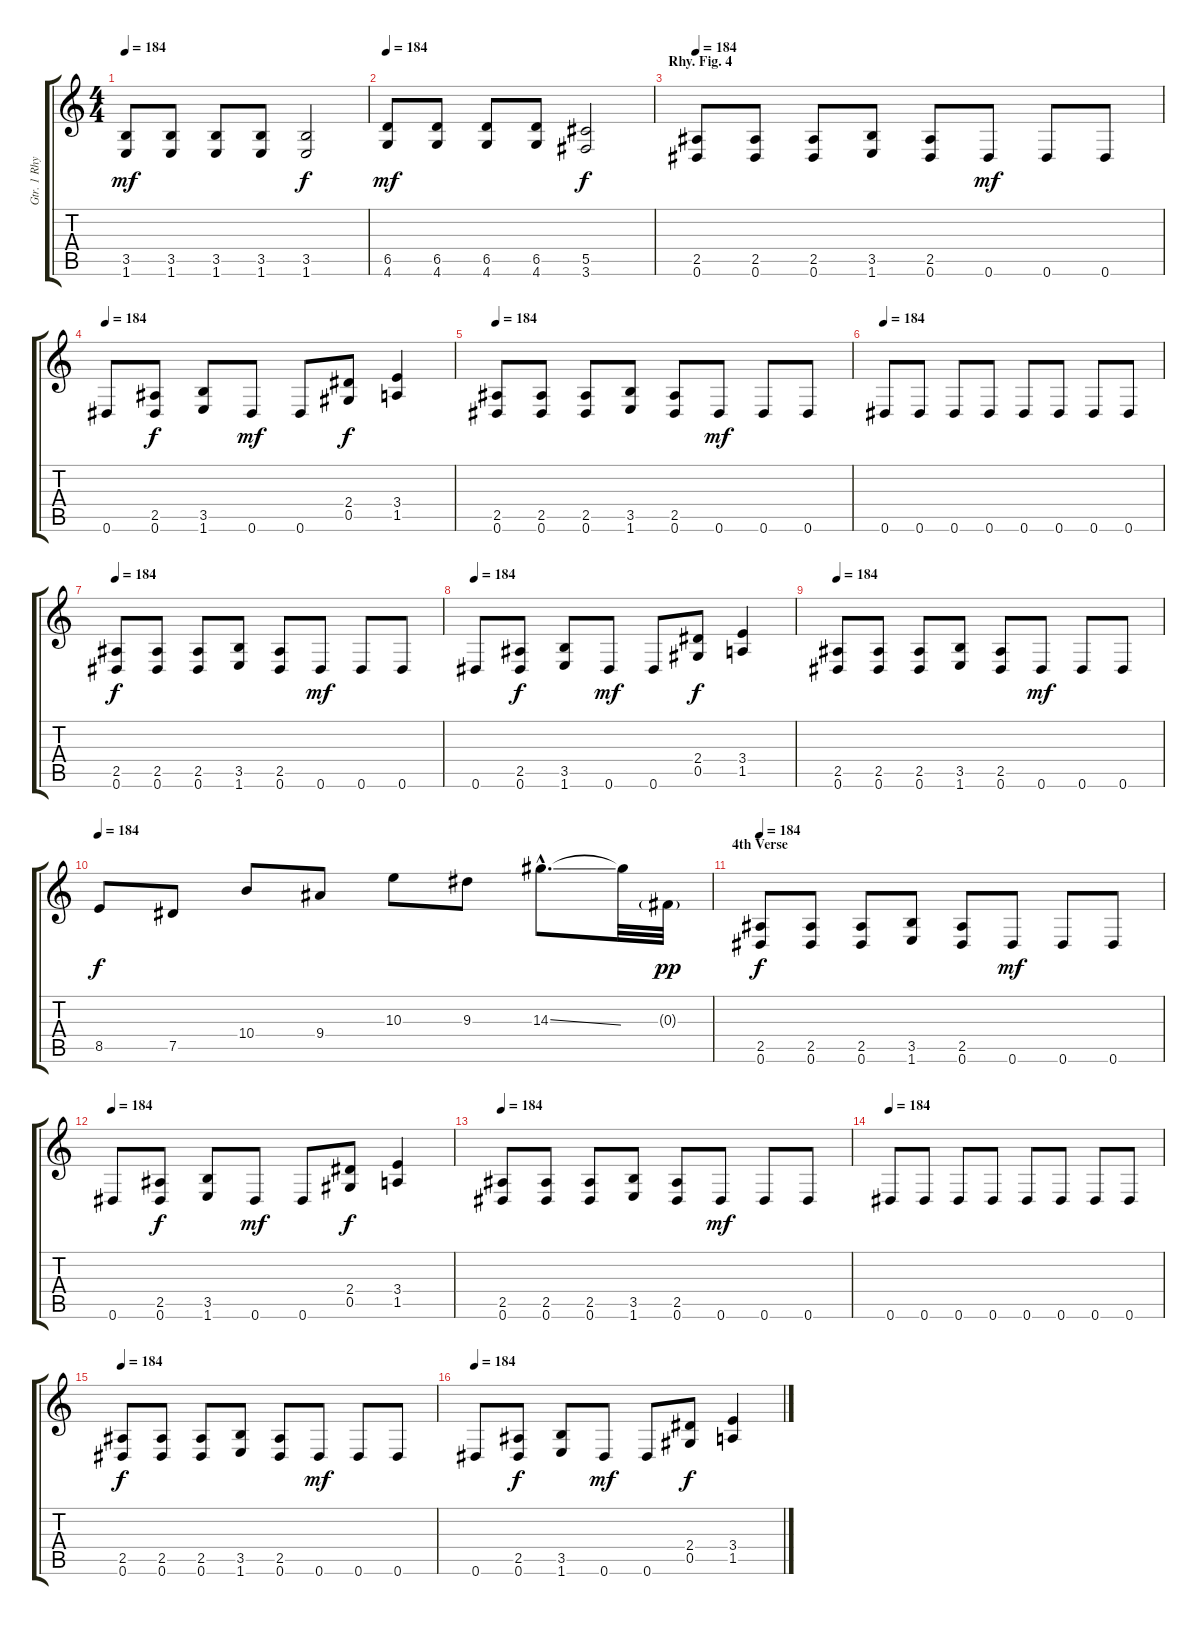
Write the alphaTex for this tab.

\track ("Gtr. 1 Rhytm" "Gtr. 1 Rhy") {instrument overdrivenguitar}
\staff {score tabs}
\tuning (Eb4 Bb3 Gb3 Db3 Ab2 Eb2) {hide}
\ts (4 4)
\tempo 184
\clef g2
\ks c
(3.5 1.6).8{dy mf} (3.5 1.6).8 (3.5 1.6).8 (3.5 1.6).8 (3.5 1.6).2{dy f} |
\tempo 184
(6.5 4.6).8{dy mf} (6.5 4.6).8 (6.5 4.6).8 (6.5 4.6).8 (5.5 3.6).2{dy f} |
\section ("" "Rhy. Fig. 4")
\tempo 184
(2.5 0.6).8 (2.5 0.6).8 (2.5 0.6).8 (3.5 1.6).8 (2.5 0.6).8 0.6.8{dy mf} 0.6.8 0.6.8 |
\tempo 184
0.6.8 (2.5 0.6).8{dy f} (3.5 1.6).8 0.6.8{dy mf} 0.6.8 (2.4 0.5).8{dy f} (3.4 1.5).4 |
\tempo 184
(2.5 0.6).8 (2.5 0.6).8 (2.5 0.6).8 (3.5 1.6).8 (2.5 0.6).8 0.6.8{dy mf} 0.6.8 0.6.8 |
\tempo 184
0.6.8 0.6.8 0.6.8 0.6.8 0.6.8 0.6.8 0.6.8 0.6.8 |
\tempo 184
(2.5 0.6).8{dy f} (2.5 0.6).8 (2.5 0.6).8 (3.5 1.6).8 (2.5 0.6).8 0.6.8{dy mf} 0.6.8 0.6.8 |
\tempo 184
0.6.8 (2.5 0.6).8{dy f} (3.5 1.6).8 0.6.8{dy mf} 0.6.8 (2.4 0.5).8{dy f} (3.4 1.5).4 |
\tempo 184
(2.5 0.6).8 (2.5 0.6).8 (2.5 0.6).8 (3.5 1.6).8 (2.5 0.6).8 0.6.8{dy mf} 0.6.8 0.6.8 |
\tempo 184
8.5.8{dy f} 7.5.8 10.4.8 9.4.8 10.3.8 9.3.8 14.3{ss hac}.8{d} 14.3{t}.32 0.3{g}.32{dy pp} |
\section ("" "4th Verse")
\tempo 184
(2.5 0.6).8{dy f} (2.5 0.6).8 (2.5 0.6).8 (3.5 1.6).8 (2.5 0.6).8 0.6.8{dy mf} 0.6.8 0.6.8 |
\tempo 184
0.6.8 (2.5 0.6).8{dy f} (3.5 1.6).8 0.6.8{dy mf} 0.6.8 (2.4 0.5).8{dy f} (3.4 1.5).4 |
\tempo 184
(2.5 0.6).8 (2.5 0.6).8 (2.5 0.6).8 (3.5 1.6).8 (2.5 0.6).8 0.6.8{dy mf} 0.6.8 0.6.8 |
\tempo 184
0.6.8 0.6.8 0.6.8 0.6.8 0.6.8 0.6.8 0.6.8 0.6.8 |
\tempo 184
(2.5 0.6).8{dy f} (2.5 0.6).8 (2.5 0.6).8 (3.5 1.6).8 (2.5 0.6).8 0.6.8{dy mf} 0.6.8 0.6.8 |
\tempo 184
0.6.8 (2.5 0.6).8{dy f} (3.5 1.6).8 0.6.8{dy mf} 0.6.8 (2.4 0.5).8{dy f} (3.4 1.5).4
